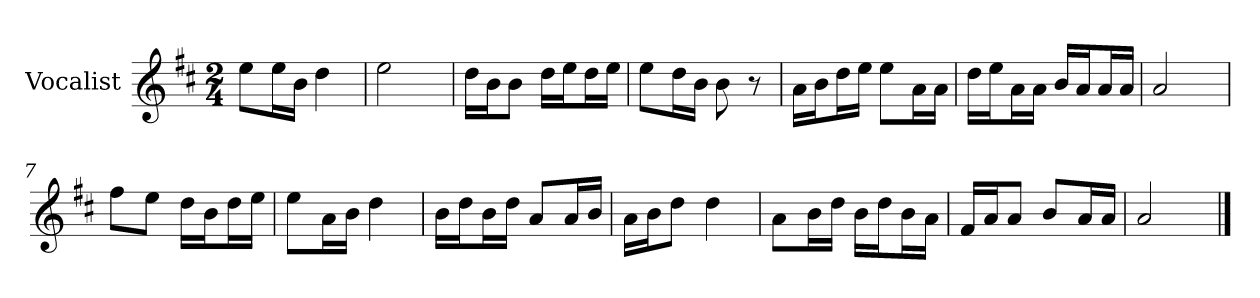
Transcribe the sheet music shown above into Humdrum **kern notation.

**kern
*part1
*staff1
*I"Vocalist
*k[f#c#]
*D:
*M2/4
=
8eeL
16eeL
16bJJ
4dd
=1
2ee
=2
16ddLL
16bJ
8bJ
16ddLL
16eeJ
16ddL
16eeJJ
=3
8eeL
16ddL
16bJJ
8b
8r
=4
16aLL
16bJ
16ddL
16eeJJ
8eeL
16aL
16aJJ
=5
16ddLL
16eeJ
16aL
16aJJ
16bLL
16aJ
16aL
16aJJ
=6
2a
=7
8ff#L
8eeJ
16ddLL
16bJ
16ddL
16eeJJ
=8
8eeL
16aL
16bJJ
4dd
=9
16bLL
16ddJ
16bL
16ddJJ
8aL
16aL
16bJJ
=10
16aLL
16bJ
8ddJ
4dd
=11
8aL
16bL
16ddJJ
16bLL
16ddJ
16bL
16aJJ
=12
16f#LL
16aJ
8aJ
8bL
16aL
16aJJ
=13
2a
==
*-
